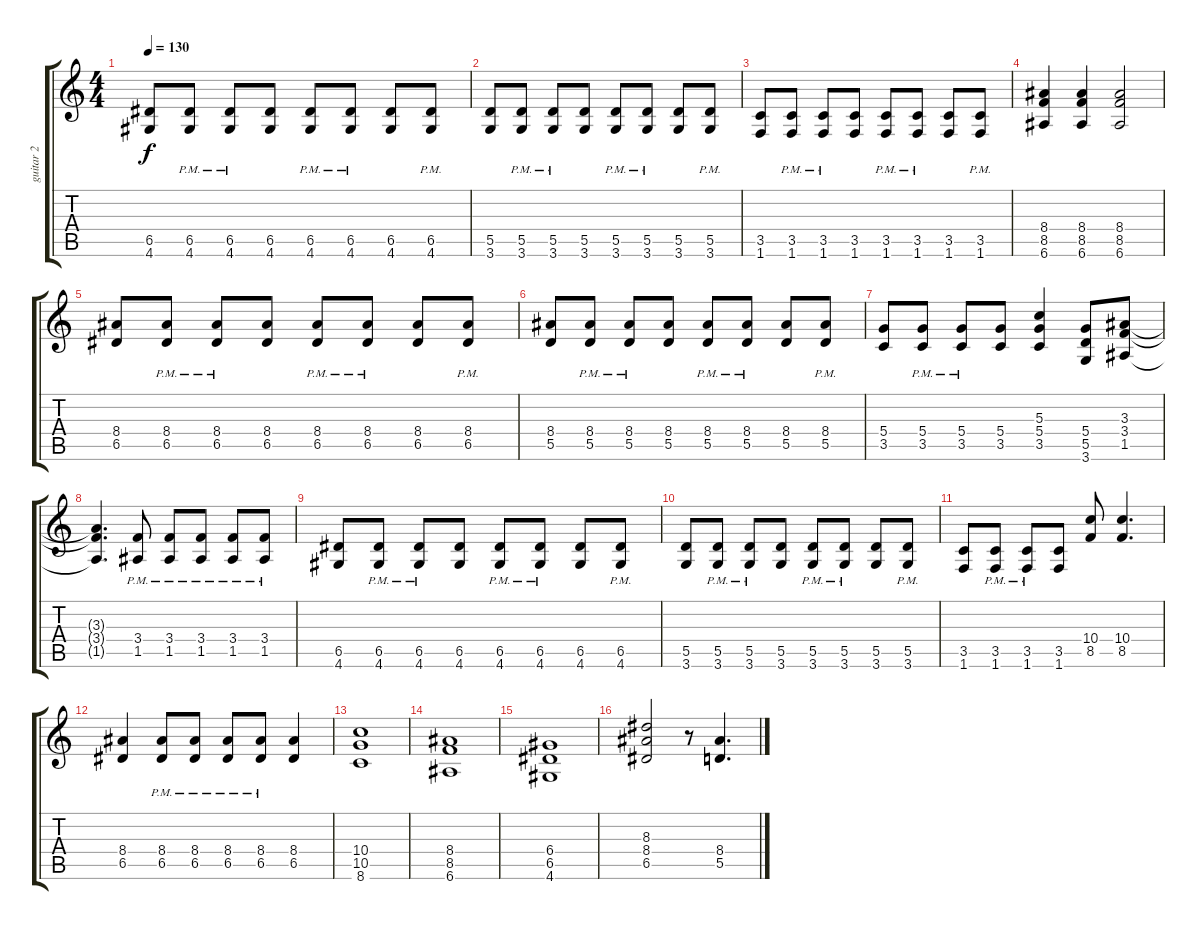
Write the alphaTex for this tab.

\track ("guitar 2" "guitar 2") {instrument overdrivenguitar}
\staff {score tabs}
\tuning (E4 B3 G3 D3 A2 E2) {hide}
\ts (4 4)
\tempo 130
\clef g2
\ks c
(6.5 4.6).8{dy f} (6.5{pm} 4.6{pm}).8 (6.5{pm} 4.6{pm}).8 (6.5 4.6).8 (6.5{pm} 4.6{pm}).8 (6.5{pm} 4.6{pm}).8 (6.5 4.6).8 (6.5{pm} 4.6{pm}).8 |
(5.5 3.6).8 (5.5{pm} 3.6{pm}).8 (5.5{pm} 3.6{pm}).8 (5.5 3.6).8 (5.5{pm} 3.6{pm}).8 (5.5{pm} 3.6{pm}).8 (5.5 3.6).8 (5.5{pm} 3.6{pm}).8 |
(3.5 1.6).8 (3.5{pm} 1.6{pm}).8 (3.5{pm} 1.6{pm}).8 (3.5 1.6).8 (3.5{pm} 1.6{pm}).8 (3.5{pm} 1.6{pm}).8 (3.5 1.6).8 (3.5{pm} 1.6{pm}).8 |
(8.4 8.5 6.6).4 (8.4 8.5 6.6).4 (8.4 8.5 6.6).2 |
(8.4 6.5).8 (8.4{pm} 6.5{pm}).8 (8.4{pm} 6.5{pm}).8 (8.4 6.5).8 (8.4{pm} 6.5{pm}).8 (8.4{pm} 6.5{pm}).8 (8.4 6.5).8 (8.4{pm} 6.5{pm}).8 |
(8.4 5.5).8 (8.4{pm} 5.5{pm}).8 (8.4{pm} 5.5{pm}).8 (8.4 5.5).8 (8.4{pm} 5.5{pm}).8 (8.4{pm} 5.5{pm}).8 (8.4 5.5).8 (8.4{pm} 5.5{pm}).8 |
(5.4 3.5).8 (5.4{pm} 3.5{pm}).8 (5.4{pm} 3.5{pm}).8 (5.4 3.5).8 (5.3 5.4 3.5).4 (5.4 5.5 3.6).8 (3.3 3.4 1.5).8 |
(3.3{t} 3.4{t} 1.5{t}).4{d} (3.4{pm} 1.5{pm}).8 (3.4{pm} 1.5{pm}).8 (3.4{pm} 1.5{pm}).8 (3.4{pm} 1.5{pm}).8 (3.4{pm} 1.5{pm}).8 |
(6.5 4.6).8 (6.5{pm} 4.6{pm}).8 (6.5{pm} 4.6{pm}).8 (6.5 4.6).8 (6.5{pm} 4.6{pm}).8 (6.5{pm} 4.6{pm}).8 (6.5 4.6).8 (6.5{pm} 4.6{pm}).8 |
(5.5 3.6).8 (5.5{pm} 3.6{pm}).8 (5.5{pm} 3.6{pm}).8 (5.5 3.6).8 (5.5{pm} 3.6{pm}).8 (5.5{pm} 3.6{pm}).8 (5.5 3.6).8 (5.5{pm} 3.6{pm}).8 |
(3.5 1.6).8 (3.5{pm} 1.6{pm}).8 (3.5{pm} 1.6{pm}).8 (3.5 1.6).8 (10.4 8.5).8 (10.4 8.5).4{d} |
(8.4 6.5).4 (8.4{pm} 6.5{pm}).8 (8.4{pm} 6.5{pm}).8 (8.4{pm} 6.5{pm}).8 (8.4{pm} 6.5{pm}).8 (8.4 6.5).4 |
(10.4 10.5 8.6).1 |
(8.4 8.5 6.6).1 |
(6.4 6.5 4.6).1 |
(8.3 8.4 6.5).2 r.8 (8.4 5.5).4{d}
